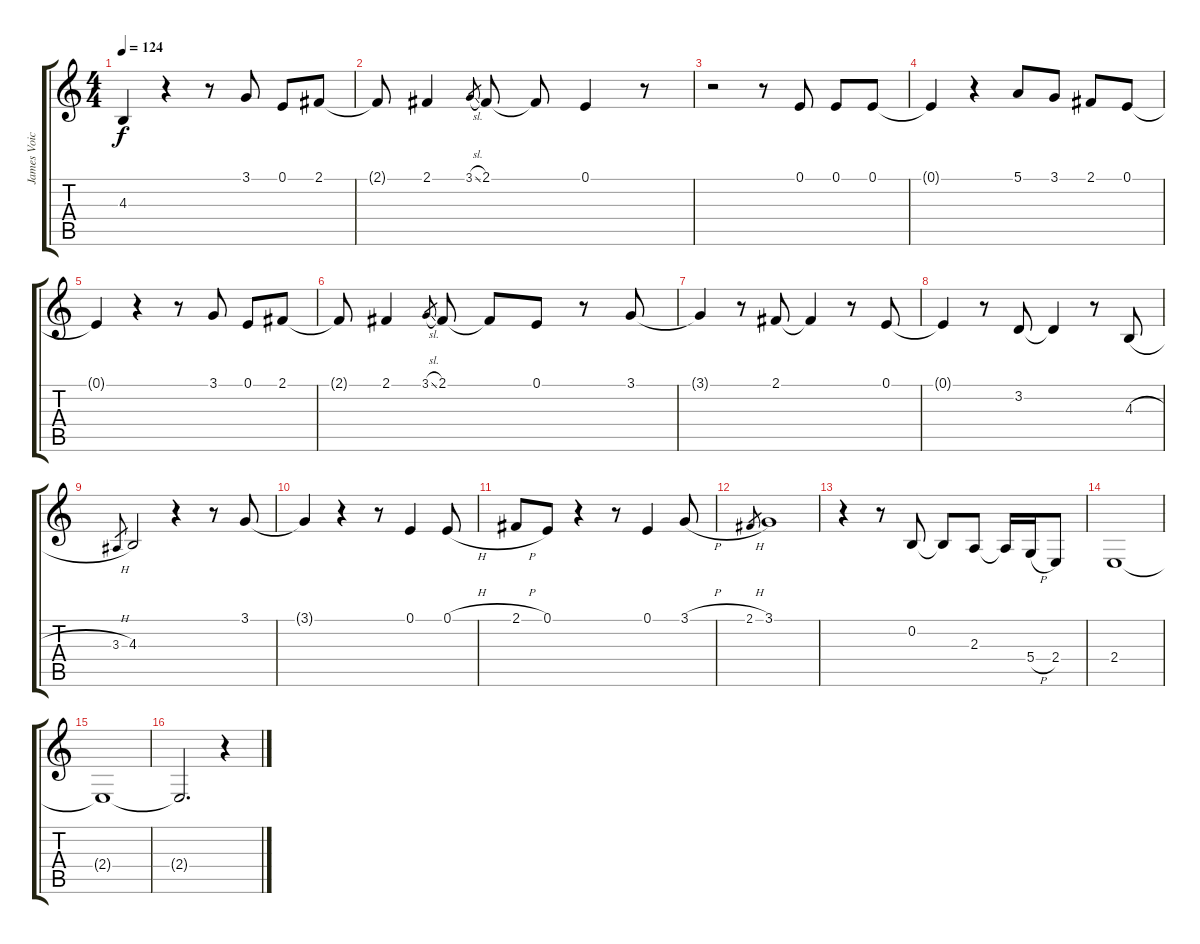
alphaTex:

\track ("James Voice" "James Voic") {instrument cello}
\staff {score tabs}
\tuning (E4 B3 G3 D3 A2 E2) {hide}
\ts (4 4)
\tempo 124
\clef g2
\ks c
4.3{t}.4{dy f} r.4 r.8 3.1.8 0.1.8 2.1.8 |
2.1{t}.8 2.1.4 3.1{sl}.8{gr} 2.1.8 2.1{t}.8 0.1.4 r.8 |
r.2 r.8 0.1.8 0.1.8 0.1.8 |
0.1{t}.4 r.4 5.1.8 3.1.8 2.1.8 0.1.8 |
0.1{t}.4 r.4 r.8 3.1.8 0.1.8 2.1.8 |
2.1{t}.8 2.1.4 3.1{sl}.8{gr} 2.1.8 2.1{t}.8 0.1.8 r.8 3.1.8 |
3.1{t}.4 r.8 2.1.8 2.1{t}.4 r.8 0.1.8 |
0.1{t}.4 r.8 3.2.8 3.2{t}.4 r.8 4.3{h}.8 |
3.3{h}.8{gr} 4.3.2 r.4 r.8 3.1.8 |
3.1{t}.4 r.4 r.8 0.1.4 0.1{h}.8 |
2.1{h}.8 0.1.8 r.4 r.8 0.1.4 3.1{h}.8 |
2.1{h}.8{gr} 3.1.1 |
r.4 r.8 0.2.8 0.2{t}.8 2.3.8 2.3{t}.16 5.4{h}.16 2.4.8 |
2.4.1 |
2.4{t}.1 |
2.4{t}.2{d} r.4
